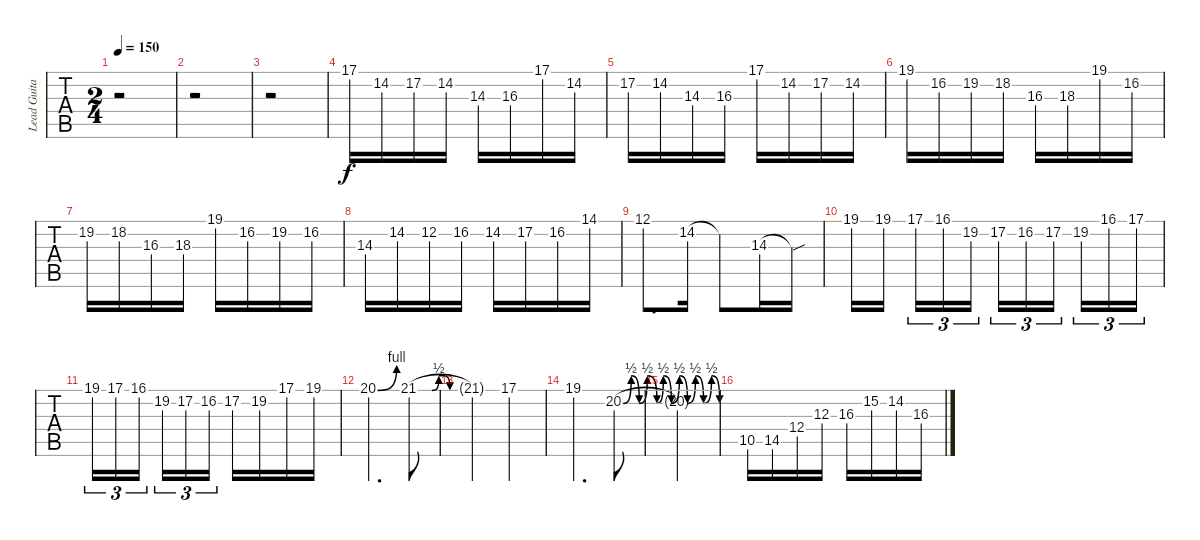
\track ("Lead Guitar" "Lead Guita") {instrument distortionguitar}
\staff {tabs}
\tuning (Eb4 Bb3 Gb3 Db3 Ab2 Eb2) {hide}
\ts (2 4)
\tempo 150
\clef g2
\ks c
r.2{dy f} |
r.2 |
r.2 |
17.1.16 14.2.16 17.2.16 14.2.16 14.3.16 16.3.16 17.1.16 14.2.16 |
17.2.16 14.2.16 14.3.16 16.3.16 17.1.16 14.2.16 17.2.16 14.2.16 |
19.1.16 16.2.16 19.2.16 18.2.16 16.3.16 18.3.16 19.1.16 16.2.16 |
19.2.16 18.2.16 16.3.16 18.3.16 19.1.16 16.2.16 19.2.16 16.2.16 |
14.3.16 14.2.16 12.2.16 16.2.16 14.2.16 17.2.16 16.2.16 14.1.16 |
12.1.8{d} 14.2.16 14.2{t}.8 14.3.16 14.3{sou t}.16 |
19.1.16 19.1.16{beam splitsecondary} 17.1.16{tu (3 2)} 16.1.16{tu (3 2)} 19.2.16{tu (3 2)} 17.2.16{tu (3 2)} 16.2.16{tu (3 2)} 17.2.16{tu (3 2) beam splitsecondary} 19.2.16{tu (3 2)} 16.1.16{tu (3 2)} 17.1.16{tu (3 2)} |
19.1.16{tu (3 2)} 17.1.16{tu (3 2)} 16.1.16{tu (3 2) beam splitsecondary} 19.2.16{tu (3 2)} 17.2.16{tu (3 2)} 16.2.16{tu (3 2)} 17.2.16 19.2.16 17.1.16 19.1.16 |
20.1{be (bend 0 0 60 4)}.4{d} 21.1{be (custom 0 0 10 0 15 2 18 2 23 0 35 0 60 0)}.8 |
21.1{t}.4 17.1.4 |
19.1.4{d} 20.2{be (custom 0 0 5 2 10 0 15 2 21 0 25 2 30 0 35 2 40 0 45 2 50 0 55 2 60 0)}.8 |
20.2{t}.2 |
10.5.16 14.5.16 12.4.16 12.3.16 16.3.16 15.2.16 14.2.16 16.3.16
